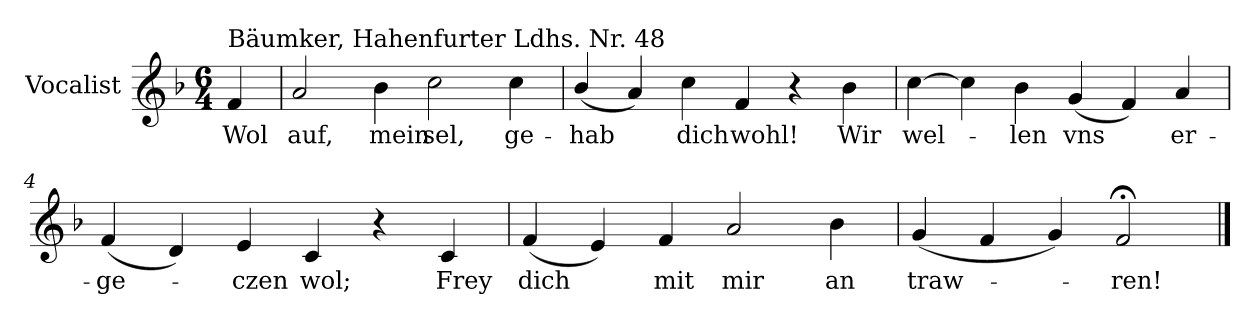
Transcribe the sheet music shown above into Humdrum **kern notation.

**kern	**text
*part1	*part1
*staff1	*staff1
*I"Vocalist	*
*k[b-]	*
*F:	*
*M6/4	*
=	=
!LO:TX:a:t=Bäumker, Hahenfurter Ldhs. Nr. 48	!
4f	Wol
=1	=1
2a	auf,
4b-	mein
2cc	sel,
4cc	ge-
=2	=2
(4b-/	-hab
4a)	.
4cc	dich
4f	wohl!
4r	.
4b-	Wir
=3	=3
[4cc	wel-
4cc]	.
4b-	-len
(4g	vns
4f)	.
4a	er-
=4	=4
(4f	-ge-
4d)	.
4e	-czen
4c	wol;
4r	.
4c	Frey
=5	=5
(4f	dich
4e)	.
4f	mit
2a	mir
4b-	an
=6	=6
(4g	traw-
4f	.
4g)	.
2f;<	-ren!
==	==
*-	*-
